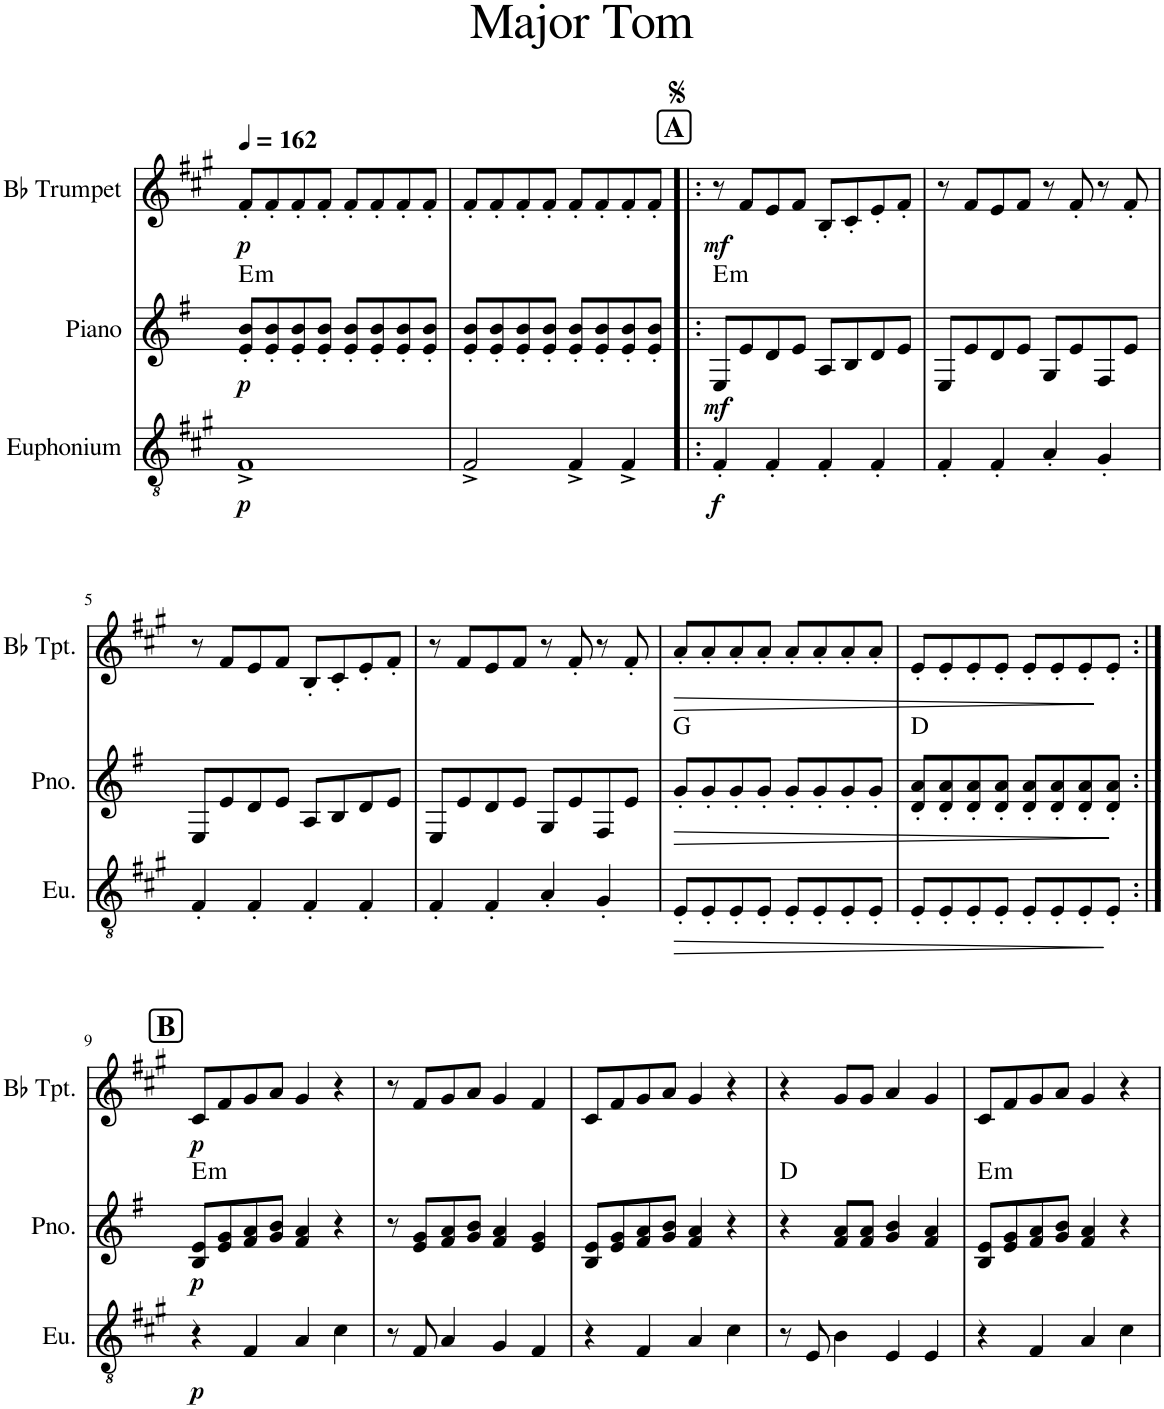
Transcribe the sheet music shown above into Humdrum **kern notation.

**kern	**dynam	**kern	**dynam	**harte	**kern	**dynam
*part3	*part3	*part2	*part2	*part2	*part1	*part1
*staff3	*staff3	*staff2	*staff2	*	*staff1	*staff1
*I"Euphonium	*	*I"Piano	*	*	*I"Bb Trumpet	*
*I'Eu.	*	*I'Pno.	*	*	*I'Bb Tpt.	*
*clefGv2	*	*clefG2	*	*	*clefG2	*
*Trd1c2	*	*	*	*	*Trd1c2	*
*k[f#c#g#]	*	*k[f#]	*	*	*k[f#c#g#]	*
=1	=1	=1	=1	=1	=1	=1
!	!LO:DY:b	!	!LO:DY:b	!LO:H:kt=m	!	!LO:DY:b
1F#^	p	8e/' 8b/'L	p	E:min	8f#'/L	p
.	.	8e/' 8b/'	.	.	8f#'/	.
.	.	8e/' 8b/'	.	.	8f#'/	.
.	.	8e/' 8b/'J	.	.	8f#'/J	.
.	.	8e/' 8b/'L	.	.	8f#'/L	.
.	.	8e/' 8b/'	.	.	8f#'/	.
.	.	8e/' 8b/'	.	.	8f#'/	.
.	.	8e/' 8b/'J	.	.	8f#'/J	.
=2	=2	=2	=2	=2	=2	=2
2F#^/	.	8e/' 8b/'L	.	.	8f#'/L	.
.	.	8e/' 8b/'	.	.	8f#'/	.
.	.	8e/' 8b/'	.	.	8f#'/	.
.	.	8e/' 8b/'J	.	.	8f#'/J	.
4F#^/	.	8e/' 8b/'L	.	.	8f#'/L	.
.	.	8e/' 8b/'	.	.	8f#'/	.
4F#^/	.	8e/' 8b/'	.	.	8f#'/	.
.	.	8e/' 8b/'J	.	.	8f#'/J	.
!!LO:REH:place=s1:a:B:cj:fs=14:t=A
=3!|:	=3!|:	=3!|:	=3!|:	=3!|:	=3!|:	=3!|:
!	!LO:DY:b	!	!LO:DY:b	!LO:H:kt=m	!	!LO:DY:b
4F#'/	f	8E/L	mf	E:min	8r	mf
.	.	8e/	.	.	8f#/L	.
4F#'/	.	8d/	.	.	8e/	.
.	.	8e/J	.	.	8f#/J	.
4F#'/	.	8A/L	.	.	8B'/L	.
.	.	8B/	.	.	8c#'/	.
4F#'/	.	8d/	.	.	8e'/	.
.	.	8e/J	.	.	8f#'/J	.
=4	=4	=4	=4	=4	=4	=4
4F#'/	.	8E/L	.	.	8r	.
.	.	8e/	.	.	8f#/L	.
4F#'/	.	8d/	.	.	8e/	.
.	.	8e/J	.	.	8f#/J	.
4A'/	.	8G/L	.	.	8r	.
.	.	8e/	.	.	8f#'/	.
4G#'/	.	8F#/	.	.	8r	.
.	.	8e/J	.	.	8f#'/	.
!!LO:LB:g=z
=5	=5	=5	=5	=5	=5	=5
4F#'/	.	8E/L	.	.	8r	.
.	.	8e/	.	.	8f#/L	.
4F#'/	.	8d/	.	.	8e/	.
.	.	8e/J	.	.	8f#/J	.
4F#'/	.	8A/L	.	.	8B'/L	.
.	.	8B/	.	.	8c#'/	.
4F#'/	.	8d/	.	.	8e'/	.
.	.	8e/J	.	.	8f#'/J	.
=6	=6	=6	=6	=6	=6	=6
4F#'/	.	8E/L	.	.	8r	.
.	.	8e/	.	.	8f#/L	.
4F#'/	.	8d/	.	.	8e/	.
.	.	8e/J	.	.	8f#/J	.
4A'/	.	8G/L	.	.	8r	.
.	.	8e/	.	.	8f#'/	.
4G#'/	.	8F#/	.	.	8r	.
.	.	8e/J	.	.	8f#'/	.
=7	=7	=7	=7	=7	=7	=7
!	!LO:HP:b	!	!LO:HP:b	!	!	!LO:HP:b
8E'/L	>	8g'/L	>	G:maj	8a'/L	>
8E'/	.	8g'/	.	.	8a'/	.
8E'/	.	8g'/	.	.	8a'/	.
8E'/J	.	8g'/J	.	.	8a'/J	.
8E'/L	.	8g'/L	.	.	8a'/L	.
8E'/	.	8g'/	.	.	8a'/	.
8E'/	.	8g'/	.	.	8a'/	.
8E'/J	.	8g'/J	.	.	8a'/J	.
=8	=8	=8	=8	=8	=8	=8
8E'/L	.	8d/' 8a/'L	.	D:maj	8e'/L	.
8E'/	.	8d/' 8a/'	.	.	8e'/	.
8E'/	.	8d/' 8a/'	.	.	8e'/	.
8E'/J	.	8d/' 8a/'J	.	.	8e'/J	.
8E'/L	.	8d/' 8a/'L	.	.	8e'/L	.
8E'/	.	8d/' 8a/'	.	.	8e'/	.
8E'/	.	8d/' 8a/'	.	.	8e'/	.
8E'/J	]	8d/' 8a/'J	]	.	8e'/J	]
!!LO:LB:g=z
!!LO:REH:place=s1:a:B:cj:fs=14:t=B
=9:|!	=9:|!	=9:|!	=9:|!	=9:|!	=9:|!	=9:|!
!	!LO:DY:b	!	!LO:DY:b	!LO:H:kt=m	!	!LO:DY:b
4r	p	8B/ 8e/L	p	E:min	8c#/L	p
.	.	8e/ 8g/	.	.	8f#/	.
4F#/	.	8f#/ 8a/	.	.	8g#/	.
.	.	8g/ 8b/J	.	.	8a/J	.
4A/	.	4f#/ 4a/	.	.	4g#/	.
4c#\	.	4r	.	.	4r	.
=10	=10	=10	=10	=10	=10	=10
8r	.	8r	.	.	8r	.
8F#/	.	8e/ 8g/L	.	.	8f#/L	.
4A/	.	8f#/ 8a/	.	.	8g#/	.
.	.	8g/ 8b/J	.	.	8a/J	.
4G#/	.	4f#/ 4a/	.	.	4g#/	.
4F#/	.	4e/ 4g/	.	.	4f#/	.
=11	=11	=11	=11	=11	=11	=11
4r	.	8B/ 8e/L	.	.	8c#/L	.
.	.	8e/ 8g/	.	.	8f#/	.
4F#/	.	8f#/ 8a/	.	.	8g#/	.
.	.	8g/ 8b/J	.	.	8a/J	.
4A/	.	4f#/ 4a/	.	.	4g#/	.
4c#\	.	4r	.	.	4r	.
=12	=12	=12	=12	=12	=12	=12
8r	.	4r	.	D:maj	4r	.
8E/	.	.	.	.	.	.
4B\	.	8f#/ 8a/L	.	.	8g#/L	.
.	.	8f#/ 8a/J	.	.	8g#/J	.
4E/	.	4g/ 4b/	.	.	4a/	.
4E/	.	4f#/ 4a/	.	.	4g#/	.
=13	=13	=13	=13	=13	=13	=13
!	!	!	!	!LO:H:kt=m	!	!
4r	.	8B/ 8e/L	.	E:min	8c#/L	.
.	.	8e/ 8g/	.	.	8f#/	.
4F#/	.	8f#/ 8a/	.	.	8g#/	.
.	.	8g/ 8b/J	.	.	8a/J	.
4A/	.	4f#/ 4a/	.	.	4g#/	.
4c#\	.	4r	.	.	4r	.
=	=	=	=	=	=	=
*-	*-	*-	*-	*-	*-	*-
